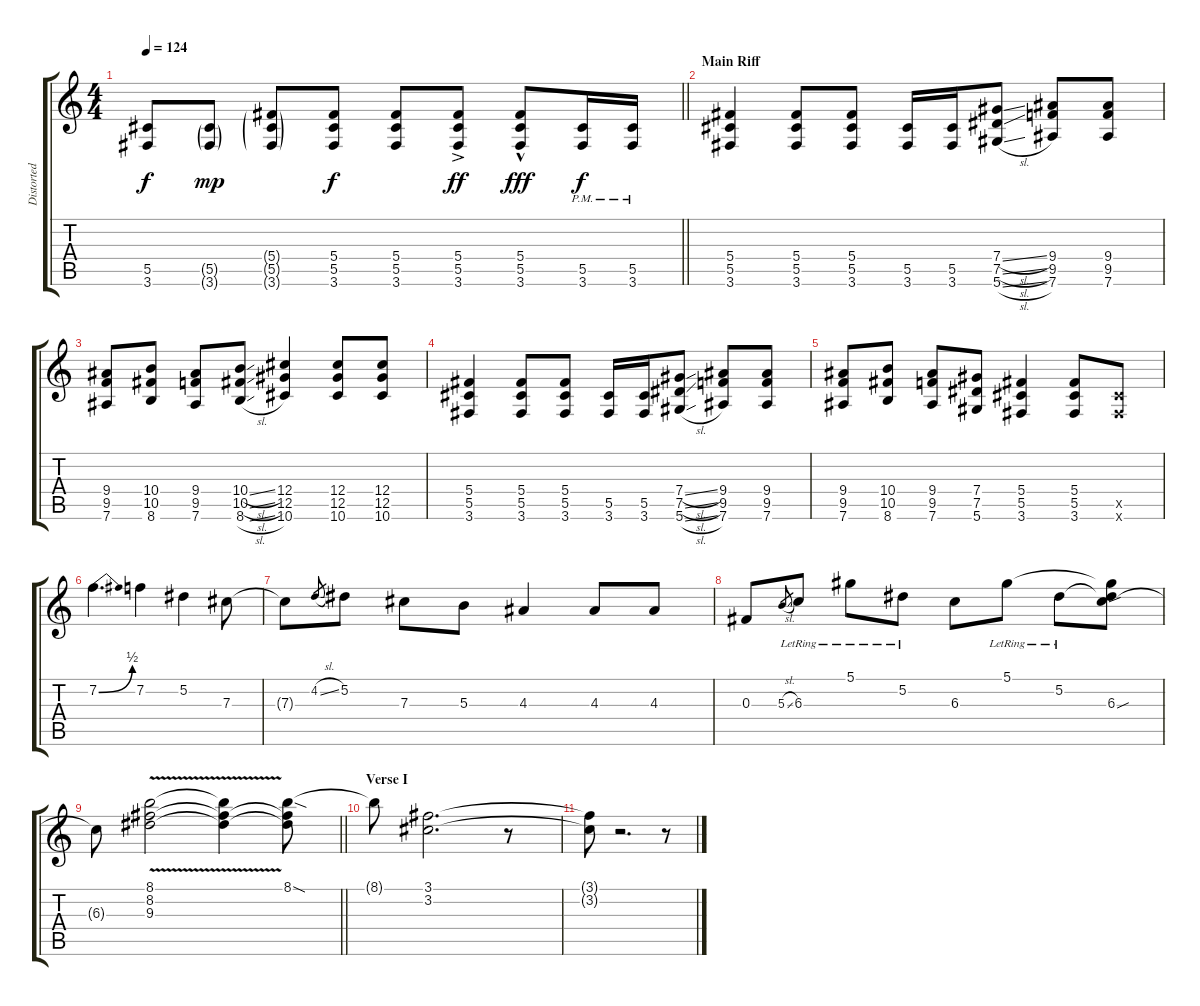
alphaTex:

\track ("Distorted I" "Distorted ") {instrument overdrivenguitar}
\staff {score tabs}
\tuning (Eb4 Bb3 Gb3 Db3 Ab2 Eb2) {hide}
\ts (4 4)
\tempo 124
\clef g2
\barLineRight lightlight
\ks c
(5.5 3.6).8{dy f volume 10} (5.5{g} 3.6{g}).8{dy mp} (5.4{g} 5.5{g} 3.6{g}).8 (5.4 5.5 3.6).8{dy f} (5.4 5.5 3.6).8 (5.4 5.5{ac} 3.6{ac}).8{dy ff} (5.4{hac} 5.5{hac} 3.6{hac}).8{dy fff} (5.5{pm} 3.6{pm}).16{dy f} (5.5{pm} 3.6{pm}).16 |
\section ("" "Main Riff")
(5.4 5.5 3.6).4 (5.4 5.5 3.6).8 (5.4 5.5 3.6).8 (5.5 3.6).16 (5.5 3.6).16 (7.4{sl} 7.5{sl} 5.6{sl}).8 (9.4 9.5 7.6).8 (9.4 9.5 7.6).8 |
(9.4 9.5 7.6).8 (10.4 10.5 8.6).8 (9.4 9.5 7.6).8 (10.4{sl} 10.5{sl} 8.6{sl}).8 (12.4 12.5 10.6).4 (12.4 12.5 10.6).8 (12.4 12.5 10.6).8 |
(5.4 5.5 3.6).4 (5.4 5.5 3.6).8 (5.4 5.5 3.6).8 (5.5 3.6).16 (5.5 3.6).16 (7.4{sl} 7.5{sl} 5.6{sl}).8 (9.4 9.5 7.6).8 (9.4 9.5 7.6).8 |
(9.4 9.5 7.6).8 (10.4 10.5 8.6).8 (9.4 9.5 7.6).8 (7.4 7.5 5.6).8 (5.4 5.5 3.6).4 (5.4 5.5 3.6).8 (5.5{x} 3.6{x}).8 |
7.2{be (bend 0 0 60 2)}.4{d} 7.2.4 5.2.4 7.3.8 |
7.3{t}.8 4.2{sl}.8{gr} 5.2.8 7.3.8 5.3.8 4.3.4 4.3.8 4.3.8 |
0.3.8 5.3{sl}.8{gr} 6.3{lr}.8 5.1{lr}.8 5.2{lr}.8 6.3.8 5.1{lr}.8 5.2{lr}.8 (5.1{t} 5.2{t} 6.3{sou}).8 |
\barLineRight lightlight
6.3{t}.8 (8.1{v} 8.2{v} 9.3{v}).2 (8.1{t} 8.2{t} 9.3{t}).4 (8.1{sod} 8.2{t} 9.3{t}).8 |
\section ("" "Verse I")
8.1{t}.8 (3.1 3.2).2{d volume 0} r.8 |
(3.1{t} 3.2{t}).8 r.2{d} r.8
